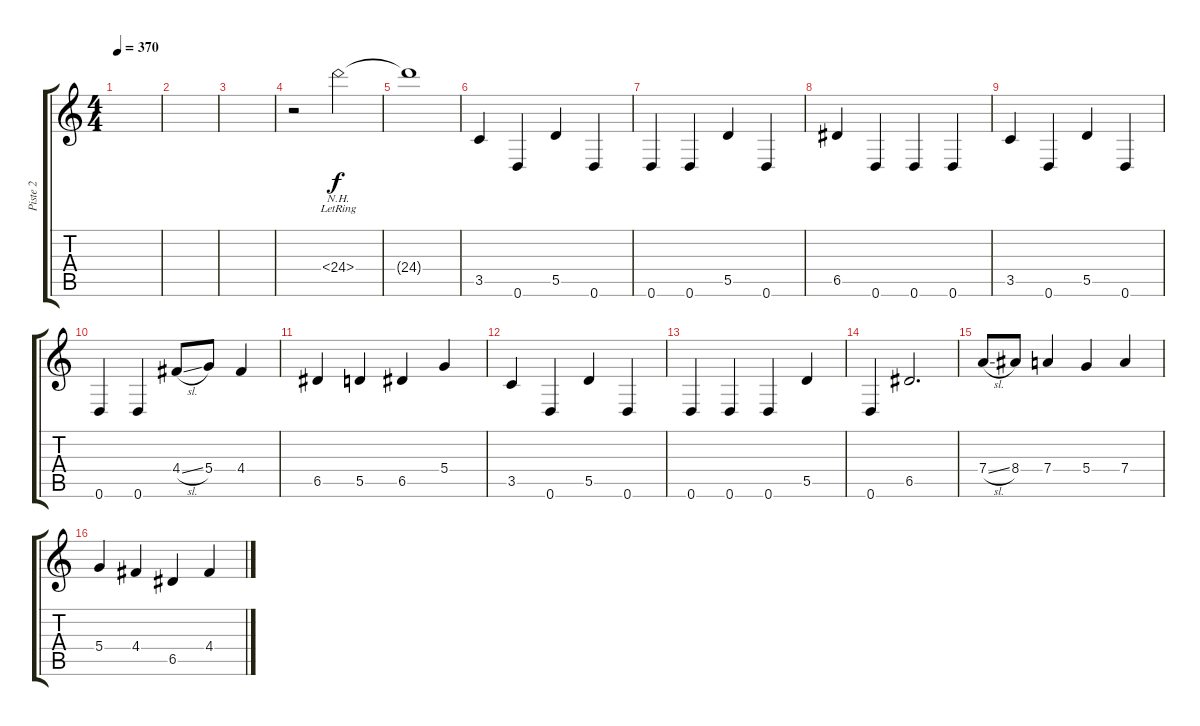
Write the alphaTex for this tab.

\track ("Piste 2" "Piste 2") {instrument distortionguitar}
\staff {score tabs}
\tuning (E4 B3 G3 D3 A2 D2) {hide}
\ts (4 4)
\tempo 370
\clef g2
\ks c
|
|
|
r.2 24.4{nh lr}.2 |
24.4{t}.1 |
3.5.4 0.6.4 5.5.4 0.6.4 |
0.6.4 0.6.4 5.5.4 0.6.4 |
6.5.4 0.6.4 0.6.4 0.6.4 |
3.5.4 0.6.4 5.5.4 0.6.4 |
0.6.4 0.6.4 4.4{sl}.8 5.4.8 4.4.4 |
6.5.4 5.5.4 6.5.4 5.4.4 |
3.5.4 0.6.4 5.5.4 0.6.4 |
0.6.4 0.6.4 0.6.4 5.5.4 |
0.6.4 6.5.2{d} |
7.4{sl}.8 8.4.8 7.4.4 5.4.4 7.4.4 |
5.4.4 4.4.4 6.5.4 4.4.4
